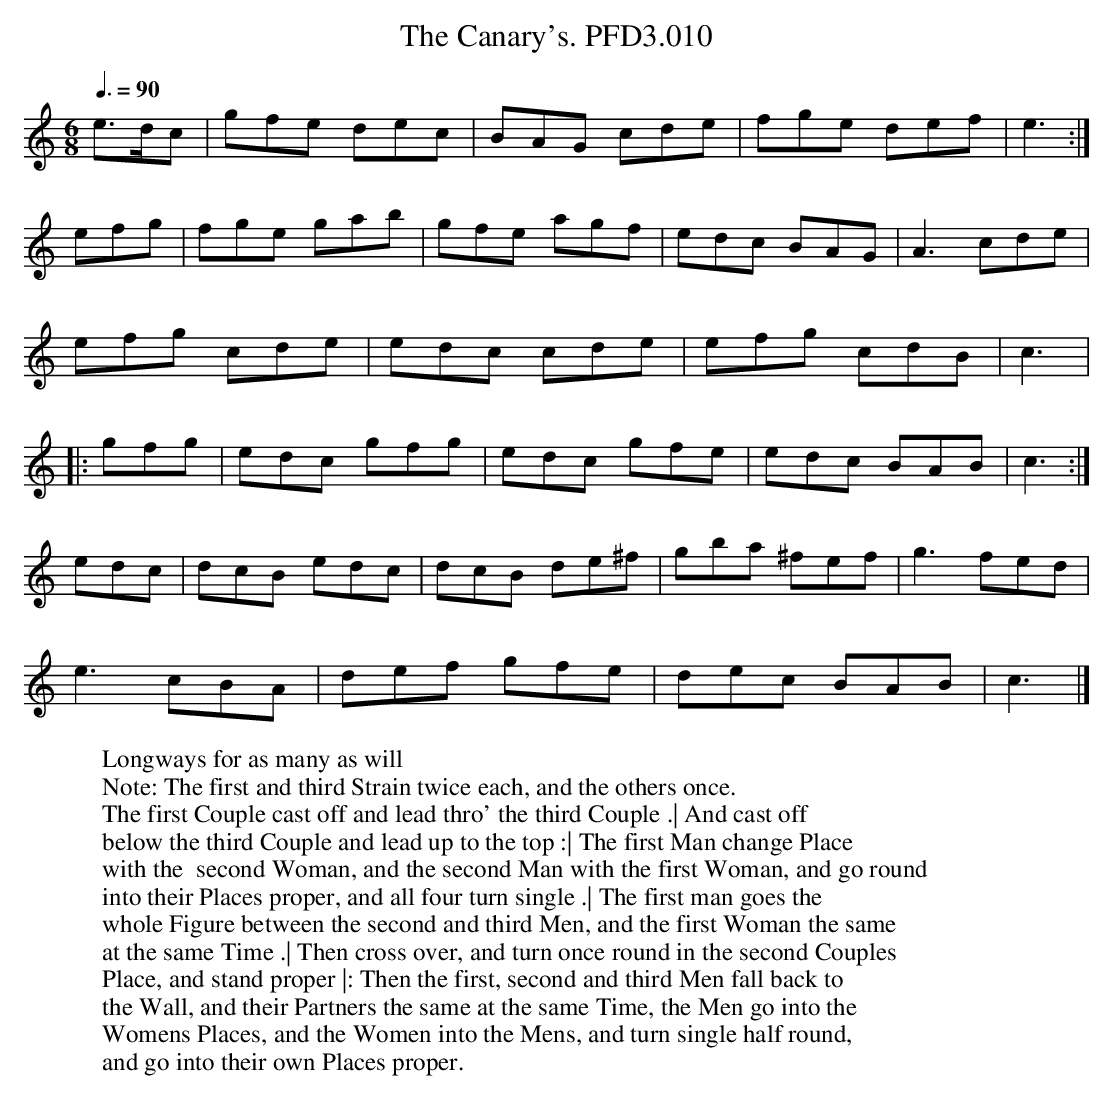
X:1
T:Canary's. PFD3.010, The
M:6/8
L:1/8
W:Longways for as many as will
W:Note: The first and third Strain twice each, and the others once.
W:The first Couple cast off and lead thro' the third Couple .| And cast off
W:below the third Couple and lead up to the top :| The first Man change Place
W:with the  second Woman, and the second Man with the first Woman, and go round
W:into their Places proper, and all four turn single .| The first man goes the
W:whole Figure between the second and third Men, and the first Woman the same
W:at the same Time .| Then cross over, and turn once round in the second Couples
W:Place, and stand proper |: Then the first, second and third Men fall back to
W:the Wall, and their Partners the same at the same Time, the Men go into the
W:Womens Places, and the Women into the Mens, and turn single half round,
W:and go into their own Places proper.
Q:3/8=90
K:C
e>dc | gfe dec | BAG cde | fge def | e3 :|
efg | fge gab | gfe agf | edc BAG | A3 cde |
efg cde | edc cde | efg cdB | c3 |
|: gfg | edc gfg | edc gfe | edc BAB | c3 :|
edc | dcB edc | dcB de^f | gba ^fef | g3 fed |
e3 cBA | def gfe | dec BAB | c3 |]
